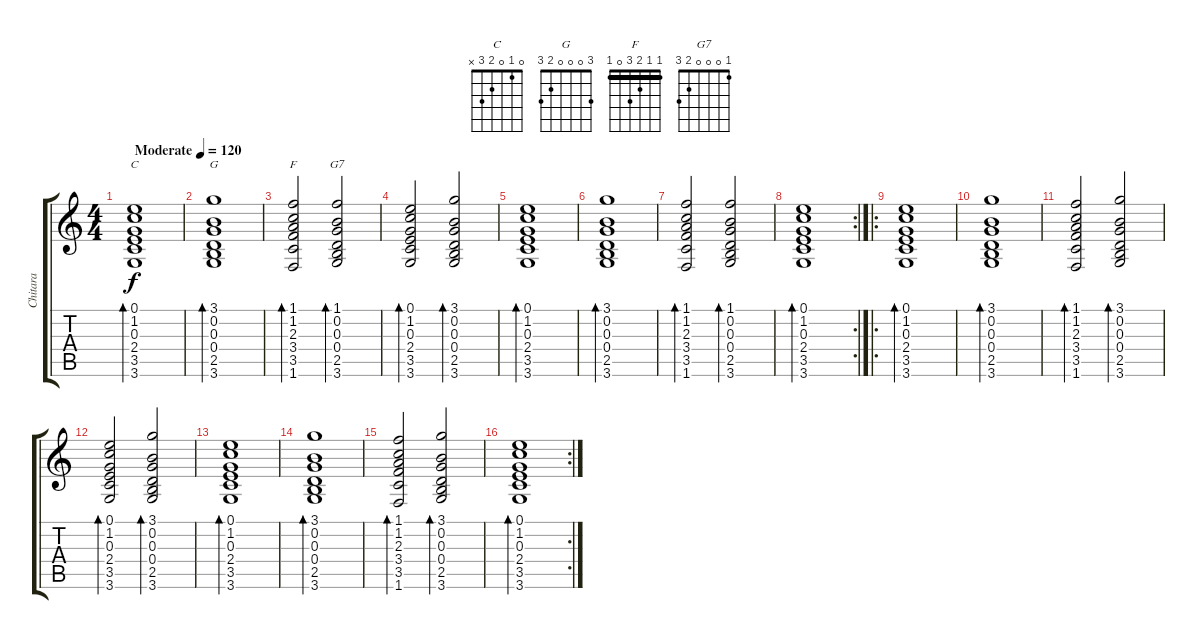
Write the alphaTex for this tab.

\track ("Chitara" "Chitara") {instrument acousticguitarsteel}
\staff {score tabs}
\tuning (E4 B3 G3 D3 A2 E2) {hide}
\chord ("C" 0 1 0 2 3 x)
\chord ("G" 3 0 0 0 2 3)
\chord ("F" 1 1 2 3 0 1) {barre 1}
\chord ("G7" 1 0 0 0 2 3)
\ts (4 4)
\tempo (120 "Moderate")
\clef g2
\ks c
(0.1 1.2 0.3 2.4 3.5 3.6).1{bd 60 ch "C" dy f instrument acousticguitarsteel} |
(3.1 0.2 0.3 0.4 2.5 3.6).1{bd 60 ch "G"} |
(1.1 1.2 2.3 3.4 3.5 1.6).2{bd 480 ch "F"} (1.1 0.2 0.3 0.4 2.5 3.6).2{bd 480 ch "G7"} |
(0.1 1.2 0.3 2.4 3.5 3.6).2{bd 60} (3.1 0.2 0.3 0.4 2.5 3.6).2{bd 480} |
(0.1 1.2 0.3 2.4 3.5 3.6).1{bd 60} |
(3.1 0.2 0.3 0.4 2.5 3.6).1{bd 480} |
(1.1 1.2 2.3 3.4 3.5 1.6).2{bd 480} (1.1 0.2 0.3 0.4 2.5 3.6).2{bd 480} |
\rc 2
(0.1 1.2 0.3 2.4 3.5 3.6).1{bd 480} |
\ro
(0.1 1.2 0.3 2.4 3.5 3.6).1{bd 480} |
(3.1 0.2 0.3 0.4 2.5 3.6).1{bd 480} |
(1.1 1.2 2.3 3.4 3.5 1.6).2{bd 480} (3.1 0.2 0.3 0.4 2.5 3.6).2{bd 480} |
(0.1 1.2 0.3 2.4 3.5 3.6).2{bd 480} (3.1 0.2 0.3 0.4 2.5 3.6).2{bd 480} |
(0.1 1.2 0.3 2.4 3.5 3.6).1{bd 480} |
(3.1 0.2 0.3 0.4 2.5 3.6).1{bd 480} |
(1.1 1.2 2.3 3.4 3.5 1.6).2{bd 480} (3.1 0.2 0.3 0.4 2.5 3.6).2{bd 480} |
\rc 2
(0.1 1.2 0.3 2.4 3.5 3.6).1{bd 480}
